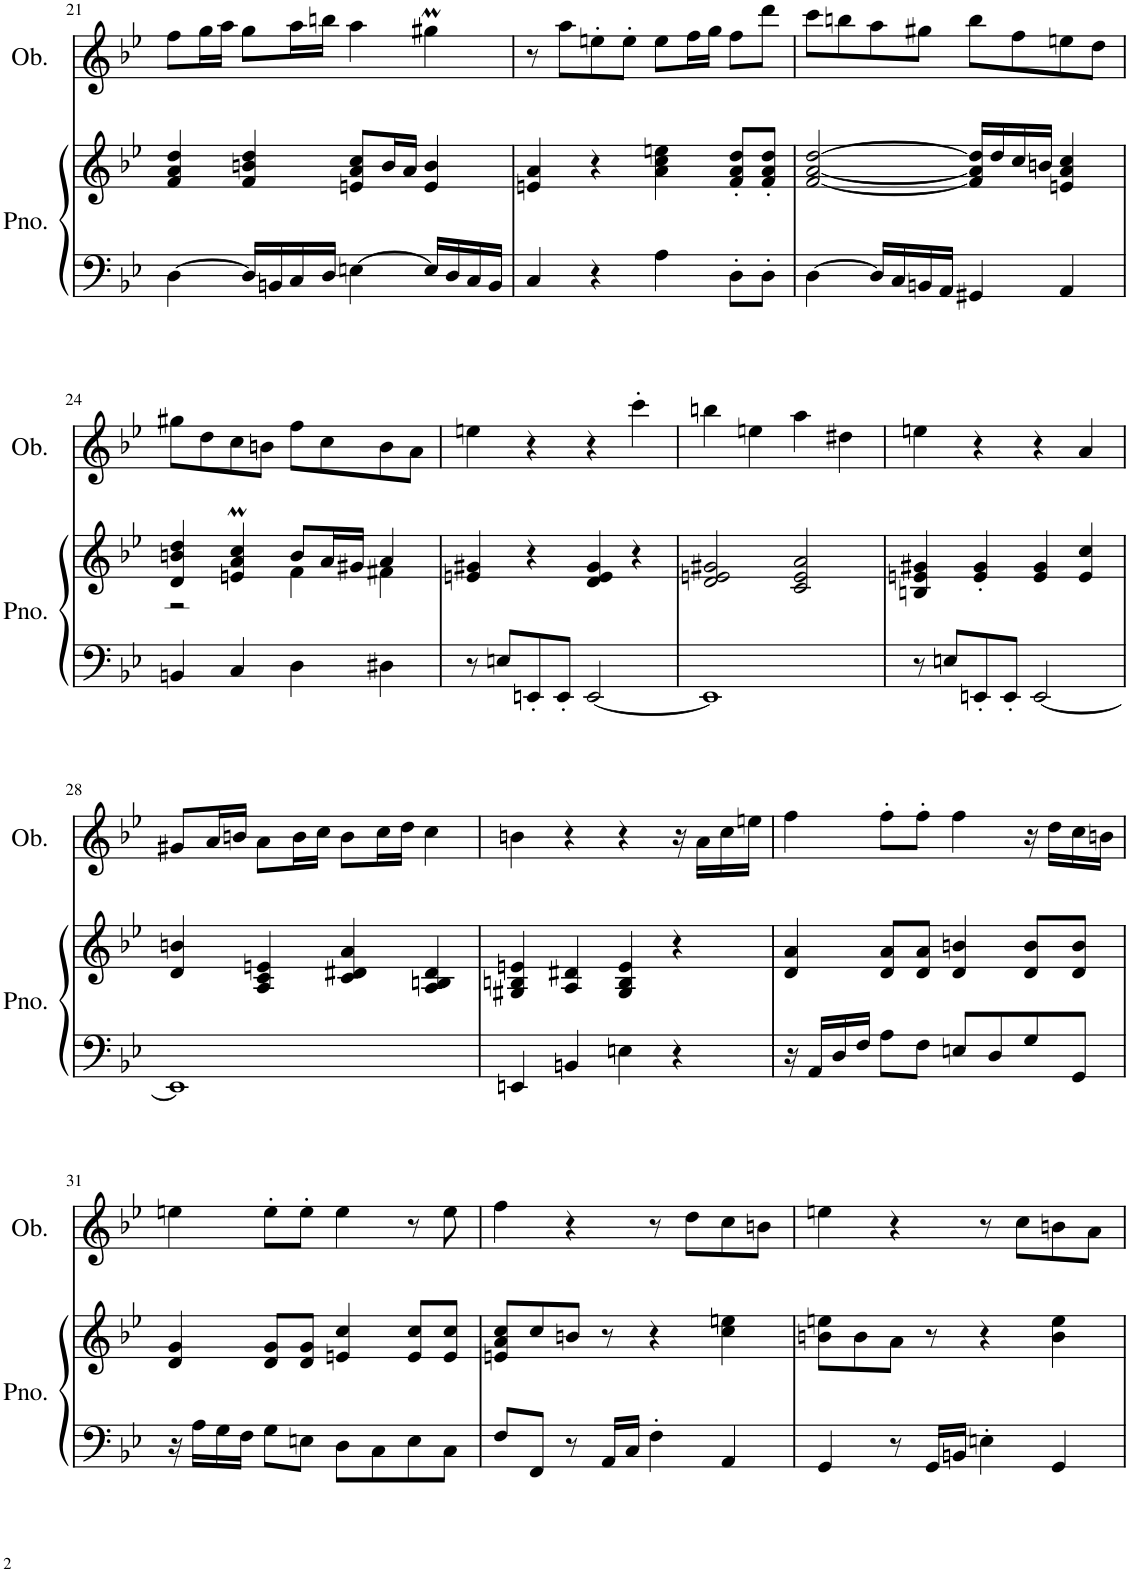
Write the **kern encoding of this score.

**kern	**kern	**kern
*part2	*part2	*part1
*staff3	*staff2	*staff1
*I"Piano	*	*I"Oboe
*I'Pno.	*	*I'Ob.
!!LO:PB:g=z
*clefF4	*clefG2	*clefG2
*k[b-e-]	*k[b-e-]	*k[b-e-]
*M4/4	*M4/4	*M4/4
=21	=21	=21
[4D\	4f/ 4a/ 4dd/	8ff\L
.	.	16gg\L
.	.	16aa\JJ
16D/LL]	4f/ 4bn/ 4dd/	8gg\L
16BBn/	.	.
16C/	.	16aa\L
16D/JJ	.	16bbn\JJ
[4En\	8en/ 8a/ 8cc/L	4aa\
.	16b/L	.
.	16a/JJ	.
16E/LL]	4e/ 4b/	4gg#Xm\
16D/	.	.
16C/	.	.
16BB/JJ	.	.
=22	=22	=22
4C/	4en/ 4a/	8r
.	.	8aa\L
4r	4r	8een'\
.	.	8ee'\J
4A\	4a\ 4cc\ 4een\	8ee\L
.	.	16ff\L
.	.	16gg\JJ
8D'\L	8f/' 8a/' 8dd/'L	8ff\L
8D'\J	8f/' 8a/' 8dd/'J	8ddd\J
=23	=23	=23
[4D\	[2f/ [2a/ [2dd/	8ccc\L
.	.	8bbn\
16D/LL]	.	8aa\
16C/	.	.
16BBn/	.	8gg#X\J
16AA/JJ	.	.
4GG#X/	16f/] 16a/] 16dd/]LL	8bb\L
.	16dd/	.
.	16cc/	8ff\
.	16bn/JJ	.
4AA/	4en/ 4a/ 4cc/	8een\
.	.	8dd\J
!!LO:LB:g=z
=24	=24	=24
*	*^	*
4BBn/	4d/ 4bn/ 4dd/	2r	8gg#X\L
.	.	.	8dd\
4C/	4en/M 4a/M 4cc/M	.	8cc\
.	.	.	8bn\J
4D\	8b/L	4f\	8ff\L
.	16a/L	.	8cc\
.	16g#X/JJ	.	.
4D#X\	4a/	4f#X\	8b\
.	.	.	8a\J
*	*v	*v	*
=25	=25	=25
8r	4en/ 4g#X/	4een\
8En/L	.	.
8EEn'/	4r	4r
8EE'/J	.	.
[2EE/	4d/ 4e/ 4g#/	4r
.	4r	4ccc'\
=26	=26	=26
1EE]	2d/ 2en/ 2g#X/	4bbn\
.	.	4een\
.	2c/ 2e/ 2a/	4aa\
.	.	4dd#X\
=27	=27	=27
8r	4Bn/ 4en/ 4g#X/	4een\
8En/L	.	.
8EEn'/	4e/' 4g#/'	4r
8EE'/J	.	.
[2EE/	4e/ 4g#/	4r
.	4e/ 4cc/	4a/
!!LO:LB:g=z
=28	=28	=28
1EE]	4d/ 4bn/	8g#X/L
.	.	16a/L
.	.	16bn/JJ
.	4A/ 4c/ 4en/	8a\L
.	.	16b\L
.	.	16cc\JJ
.	4c/ 4d#X/ 4a/	8b\L
.	.	16cc\L
.	.	16dd\JJ
.	4A/ 4Bn/ 4d#/	4cc\
=29	=29	=29
4EEn/	4G#X/ 4Bn/ 4en/	4bn\
4BBn/	4A/ 4d#X/	4r
4En\	4G#/ 4B/ 4e/	4r
4r	4r	16r
.	.	16a\LL
.	.	16cc\
.	.	16een\JJ
=30	=30	=30
16r	4d/ 4a/	4ff\
16AA/LL	.	.
16D/	.	.
16F/JJ	.	.
8A\L	8d/ 8a/L	8ff'\L
8F\J	8d/ 8a/J	8ff'\J
8En/L	4d/ 4bn/	4ff\
8D/	.	.
8G/	8d/ 8b/L	16r
.	.	16dd\LL
8GG/J	8d/ 8b/J	16cc\
.	.	16bn\JJ
!!LO:LB:g=z
=31	=31	=31
16r	4d/ 4g/	4een\
16A\LL	.	.
16G\	.	.
16F\JJ	.	.
8G\L	8d/ 8g/L	8ee'\L
8En\J	8d/ 8g/J	8ee'\J
8D\L	4en/ 4cc/	4ee\
8C\	.	.
8E\	8e/ 8cc/L	8r
8C\J	8e/ 8cc/J	8ee\
=32	=32	=32
8F/L	8en/ 8a/ 8cc/L	4ff\
8FF/J	8cc/	.
8r	8bn/J	4r
16AA/LL	8r	.
16C/JJ	.	.
4F'\	4r	8r
.	.	8dd\L
4AA/	4cc\ 4een\	8cc\
.	.	8bn\J
=33	=33	=33
4GG/	8bn\ 8een\L	4een\
.	8b\	.
8r	8a\J	4r
16GG/LL	8r	.
16BBn/JJ	.	.
4En'\	4r	8r
.	.	8cc\L
4GG/	4b\ 4ee\	8bn\
.	.	8a\J
=	=	=
*-	*-	*-
